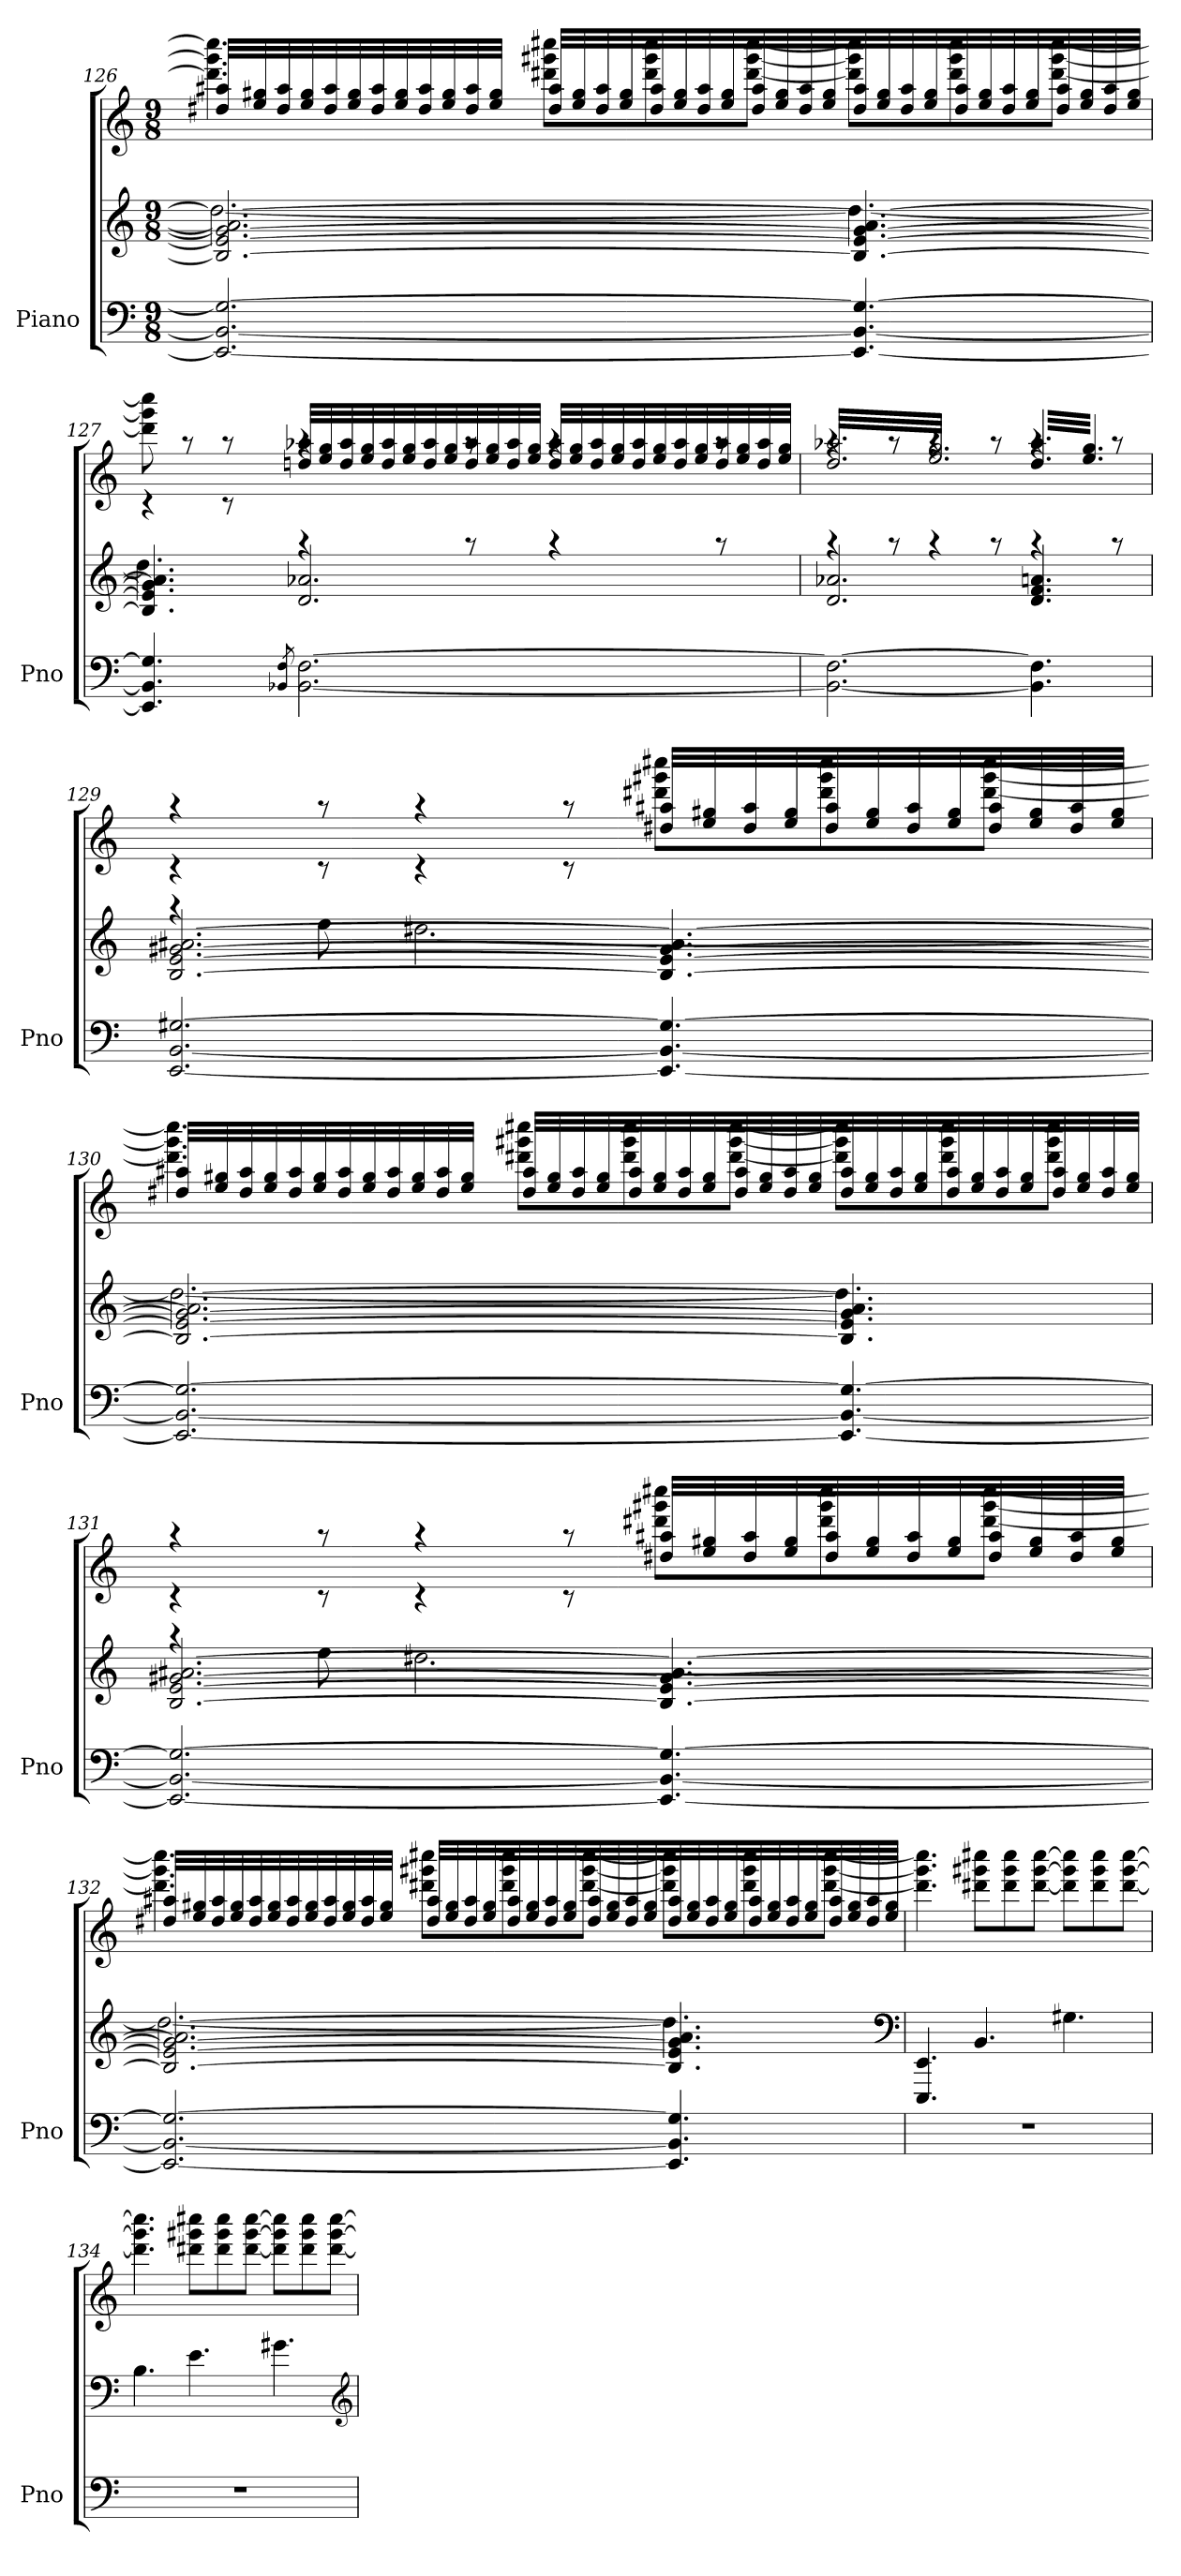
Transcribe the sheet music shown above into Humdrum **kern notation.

**kern	**kern	**kern
*part1	*part1	*part1
*staff3	*staff2	*staff1
*I"Piano	*	*
*I'Pno	*	*
*clefF4	*clefG2	*clefG2
*k[]	*k[]	*k[]
*M9/8	*M9/8	*M9/8
=126	=126	=126
*	*^	*^
2.EE_ 2.BB_ 2.G#_	2.B_ 2.e_ 2.g#_ 2.a#_	2.dd#_	32dd#X 32aa#XLLL	4.ddd#] 4.ggg#] 4.cccc#]
.	.	.	32ee 32gg#X	.
.	.	.	32dd# 32aa#	.
.	.	.	32ee 32gg#	.
.	.	.	32dd# 32aa#	.
.	.	.	32ee 32gg#	.
.	.	.	32dd# 32aa#	.
.	.	.	32ee 32gg#	.
.	.	.	32dd# 32aa#	.
.	.	.	32ee 32gg#	.
.	.	.	32dd# 32aa#	.
.	.	.	32ee 32gg#JJJ	.
.	.	.	32dd# 32aa#LLL	8ddd#X 8ggg#X 8cccc#XL
.	.	.	32ee 32gg#	.
.	.	.	32dd# 32aa#	.
.	.	.	32ee 32gg#	.
.	.	.	32dd# 32aa#	8ddd# 8ggg# 8cccc#
.	.	.	32ee 32gg#	.
.	.	.	32dd# 32aa#	.
.	.	.	32ee 32gg#	.
.	.	.	32dd# 32aa#	[8ddd# [8ggg# [8cccc#J
.	.	.	32ee 32gg#	.
.	.	.	32dd# 32aa#	.
.	.	.	32ee 32gg#	.
4.EE_ 4.BB_ 4.G#_	4.B_ 4.e_ 4.g#_ 4.a#_	4.dd#_	32dd# 32aa#	8ddd#] 8ggg#] 8cccc#]L
.	.	.	32ee 32gg#	.
.	.	.	32dd# 32aa#	.
.	.	.	32ee 32gg#	.
.	.	.	32dd# 32aa#	8ddd# 8ggg# 8cccc#
.	.	.	32ee 32gg#	.
.	.	.	32dd# 32aa#	.
.	.	.	32ee 32gg#	.
.	.	.	32dd# 32aa#	[8ddd# [8ggg# [8cccc#J
.	.	.	32ee 32gg#	.
.	.	.	32dd# 32aa#	.
.	.	.	32ee 32gg#JJJ	.
=127	=127	=127	=127	=127
4.EE] 4.BB] 4.G#]	4.B] 4.e] 4.g#] 4.a#]	4.dd#]	4rc	8ddd#] 8ggg#] 8cccc#]
.	.	.	.	8raa
.	.	.	8rc	8raa
8qBB-X/ 8qF/	.	.	.	.
2.BB-_ 2.F_	2.d 2.a-X	4raa	32ddn 32aa-XLLL	4raa
.	.	.	32ee 32gg	.
.	.	.	32dd 32aa-	.
.	.	.	32ee 32gg	.
.	.	.	32dd 32aa-	.
.	.	.	32ee 32gg	.
.	.	.	32dd 32aa-	.
.	.	.	32ee 32gg	.
.	.	8raa	32dd 32aa-	8raa
.	.	.	32ee 32gg	.
.	.	.	32dd 32aa-	.
.	.	.	32ee 32ggJJJ	.
.	.	4raa	32dd 32aa-LLL	4raa
.	.	.	32ee 32gg	.
.	.	.	32dd 32aa-	.
.	.	.	32ee 32gg	.
.	.	.	32dd 32aa-	.
.	.	.	32ee 32gg	.
.	.	.	32dd 32aa-	.
.	.	.	32ee 32gg	.
.	.	8raa	32dd 32aa-	8raa
.	.	.	32ee 32gg	.
.	.	.	32dd 32aa-	.
.	.	.	32ee 32ggJJJ	.
=128	=128	=128	=128	=128
*	*	*	*tremolo	*
2.BB-_ 2.F_	2.d 2.a-X	4raa	32dd 32aa-XLLL	4raa
.	.	.	32ee 32gg	.
.	.	.	32dd 32aa-X	.
.	.	.	32ee 32gg	.
.	.	.	32dd 32aa-X	.
.	.	.	32ee 32gg	.
.	.	.	32dd 32aa-X	.
.	.	.	32ee 32gg	.
.	.	8raa	32dd 32aa-X	8raa
.	.	.	32ee 32gg	.
.	.	.	32dd 32aa-X	.
.	.	.	32ee 32gg	.
.	.	4raa	32dd 32aa-X	4raa
.	.	.	32ee 32gg	.
.	.	.	32dd 32aa-X	.
.	.	.	32ee 32gg	.
.	.	.	32dd 32aa-X	.
.	.	.	32ee 32gg	.
.	.	.	32dd 32aa-X	.
.	.	.	32ee 32gg	.
.	.	8raa	32dd 32aa-X	8raa
.	.	.	32ee 32gg	.
.	.	.	32dd 32aa-X	.
.	.	.	32ee 32ggJJJ	.
4.BB-] 4.F]	4.d 4.f 4.an	4raa	32dd 32aa-LLL	4raa
.	.	.	32ee 32gg	.
.	.	.	32dd 32aa-	.
.	.	.	32ee 32gg	.
.	.	.	32dd 32aa-	.
.	.	.	32ee 32gg	.
.	.	.	32dd 32aa-	.
.	.	.	32ee 32gg	.
.	.	8raa	32dd 32aa-	8raa
.	.	.	32ee 32gg	.
.	.	.	32dd 32aa-	.
.	.	.	32ee 32ggJJJ	.
*	*	*	*Xtremolo	*
=129	=129	=129	=129	=129
[2.EE [2.BB [2.G#X	[2.B [2.e [2.g#X [2.a#X	4raa	4rc	4raa
.	.	.	.	.
.	.	.	.	.
.	.	.	.	.
.	.	.	.	.
.	.	.	.	.
.	.	8ee	8rc	8raa
.	.	[2.dd#X	4rc	4raa
.	.	.	8rc	8raa
4.EE_ 4.BB_ 4.G#_	4.B_ 4.e_ 4.g#_ 4.a#_	.	32dd#X 32aa#XLLL	8ddd#X 8ggg#X 8cccc#XL
.	.	.	32ee 32gg#X	.
.	.	.	32dd# 32aa#	.
.	.	.	32ee 32gg#	.
.	.	.	32dd# 32aa#	8ddd# 8ggg# 8cccc#
.	.	.	32ee 32gg#	.
.	.	.	32dd# 32aa#	.
.	.	.	32ee 32gg#	.
.	.	.	32dd# 32aa#	[8ddd# [8ggg# [8cccc#J
.	.	.	32ee 32gg#	.
.	.	.	32dd# 32aa#	.
.	.	.	32ee 32gg#JJJ	.
=130	=130	=130	=130	=130
2.EE_ 2.BB_ 2.G#_	2.B_ 2.e_ 2.g#_ 2.a#_	2.dd#_	32dd#X 32aa#XLLL	4.ddd#] 4.ggg#] 4.cccc#]
.	.	.	32ee 32gg#X	.
.	.	.	32dd# 32aa#	.
.	.	.	32ee 32gg#	.
.	.	.	32dd# 32aa#	.
.	.	.	32ee 32gg#	.
.	.	.	32dd# 32aa#	.
.	.	.	32ee 32gg#	.
.	.	.	32dd# 32aa#	.
.	.	.	32ee 32gg#	.
.	.	.	32dd# 32aa#	.
.	.	.	32ee 32gg#JJJ	.
.	.	.	32dd# 32aa#LLL	8ddd#X 8ggg#X 8cccc#XL
.	.	.	32ee 32gg#	.
.	.	.	32dd# 32aa#	.
.	.	.	32ee 32gg#	.
.	.	.	32dd# 32aa#	8ddd# 8ggg# 8cccc#
.	.	.	32ee 32gg#	.
.	.	.	32dd# 32aa#	.
.	.	.	32ee 32gg#	.
.	.	.	32dd# 32aa#	[8ddd# [8ggg# [8cccc#J
.	.	.	32ee 32gg#	.
.	.	.	32dd# 32aa#	.
.	.	.	32ee 32gg#	.
*	*	*	*tremolo	*
4.EE_ 4.BB_ 4.G#_	4.B] 4.e] 4.g#] 4.a#]	4.dd#]	32dd# 32aa#	8ddd#] 8ggg#] 8cccc#]L
.	.	.	32ee 32gg#	.
.	.	.	32dd# 32aa#	.
.	.	.	32ee 32gg#	.
.	.	.	32dd# 32aa#	8ddd# 8ggg# 8cccc#
.	.	.	32ee 32gg#	.
.	.	.	32dd# 32aa#	.
.	.	.	32ee 32gg#	.
.	.	.	32dd# 32aa#	8ddd# 8ggg# 8cccc#J
*	*	*	*Xtremolo	*
.	.	.	32ee 32gg#	.
.	.	.	32dd# 32aa#	.
.	.	.	32ee 32gg#JJJ	.
=131	=131	=131	=131	=131
2.EE_ 2.BB_ 2.G#_	[2.B [2.e [2.g#X [2.a#X	4raa	4rc	4raa
.	.	8ee	8rc	8raa
.	.	[2.dd#X	4rc	4raa
.	.	.	8rc	8raa
4.EE_ 4.BB_ 4.G#_	4.B_ 4.e_ 4.g#_ 4.a#_	.	32dd#X 32aa#XLLL	8ddd#X 8ggg#X 8cccc#XL
.	.	.	32ee 32gg#X	.
.	.	.	32dd# 32aa#	.
.	.	.	32ee 32gg#	.
.	.	.	32dd# 32aa#	8ddd# 8ggg# 8cccc#
.	.	.	32ee 32gg#	.
.	.	.	32dd# 32aa#	.
.	.	.	32ee 32gg#	.
.	.	.	32dd# 32aa#	[8ddd# [8ggg# [8cccc#J
.	.	.	32ee 32gg#	.
.	.	.	32dd# 32aa#	.
.	.	.	32ee 32gg#JJJ	.
=132	=132	=132	=132	=132
2.EE_ 2.BB_ 2.G#_	2.B_ 2.e_ 2.g#_ 2.a#_	2.dd#_	32dd#X 32aa#XLLL	4.ddd#] 4.ggg#] 4.cccc#]
.	.	.	32ee 32gg#X	.
.	.	.	32dd# 32aa#	.
.	.	.	32ee 32gg#	.
.	.	.	32dd# 32aa#	.
.	.	.	32ee 32gg#	.
.	.	.	32dd# 32aa#	.
.	.	.	32ee 32gg#	.
.	.	.	32dd# 32aa#	.
.	.	.	32ee 32gg#	.
.	.	.	32dd# 32aa#	.
.	.	.	32ee 32gg#JJJ	.
.	.	.	32dd# 32aa#LLL	8ddd#X 8ggg#X 8cccc#XL
.	.	.	32ee 32gg#	.
.	.	.	32dd# 32aa#	.
.	.	.	32ee 32gg#	.
.	.	.	32dd# 32aa#	8ddd# 8ggg# 8cccc#
.	.	.	32ee 32gg#	.
.	.	.	32dd# 32aa#	.
.	.	.	32ee 32gg#	.
.	.	.	32dd# 32aa#	[8ddd# [8ggg# [8cccc#J
.	.	.	32ee 32gg#	.
.	.	.	32dd# 32aa#	.
.	.	.	32ee 32gg#	.
4.EE] 4.BB] 4.G#]	4.B] 4.e] 4.g#] 4.a#]	4.dd#]	32dd# 32aa#	8ddd#] 8ggg#] 8cccc#]L
.	.	.	32ee 32gg#	.
.	.	.	32dd# 32aa#	.
.	.	.	32ee 32gg#	.
.	.	.	32dd# 32aa#	8ddd# 8ggg# 8cccc#
.	.	.	32ee 32gg#	.
.	.	.	32dd# 32aa#	.
.	.	.	32ee 32gg#	.
.	.	.	32dd# 32aa#	[8ddd# [8ggg# [8cccc#J
.	.	.	32ee 32gg#	.
.	.	.	32dd# 32aa#	.
.	.	.	32ee 32gg#JJJ	.
*	*v	*v	*	*
*	*	*v	*v
*	*clefF4	*
=133	=133	=133
8%9r	4.EEE 4.EE	4.ddd#] 4.ggg#] 4.cccc#]
.	4.BB	8ddd#X 8ggg#X 8cccc#XL
.	.	8ddd# 8ggg# 8cccc#
.	.	[8ddd# [8ggg# [8cccc#J
.	4.G#X	8ddd#] 8ggg#] 8cccc#]L
.	.	8ddd# 8ggg# 8cccc#
.	.	[8ddd# [8ggg# [8cccc#J
=134	=134	=134
8%9r	4.B	4.ddd#] 4.ggg#] 4.cccc#]
.	4.e	8ddd#X 8ggg#X 8cccc#XL
.	.	8ddd# 8ggg# 8cccc#
.	.	[8ddd# [8ggg# [8cccc#J
.	4.g#X	8ddd#] 8ggg#] 8cccc#]L
.	.	8ddd# 8ggg# 8cccc#
.	.	[8ddd# [8ggg# [8cccc#J
*	*clefG2	*
=	=	=
*-	*-	*-
